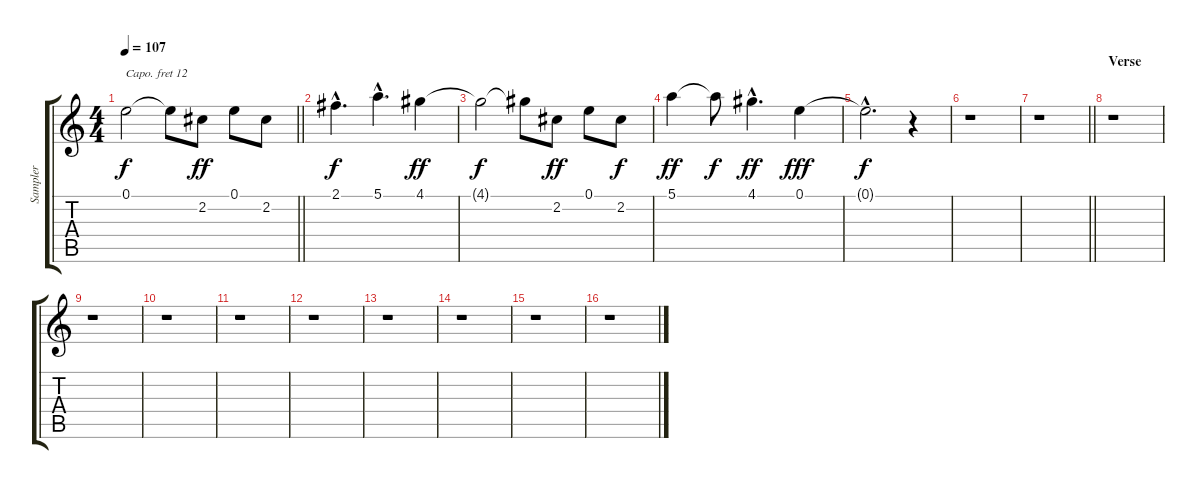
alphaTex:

\track ("Sampler" "Sampler") {instrument fx5brightness}
\staff {score tabs}
\capo 12
\tuning (E4 B3 G3 D3 A2 E2) {hide}
\ts (4 4)
\tempo 107
\clef g2
\barLineRight lightlight
\ks c
0.1{t}.2{dy f} 0.1{t}.8 2.2.8{dy ff} 0.1.8 2.2.8 |
2.1{hac}.4{d dy f} 5.1{hac}.4{d} 4.1.4{dy ff} |
4.1{t}.2{dy f} 4.1{t}.8 2.2.8{dy ff} 0.1.8 2.2.8{dy f} |
5.1.4{dy ff} 5.1{t}.8{dy f} 4.1{hac}.4{d dy ff} 0.1.4{dy fff} |
0.1{hac t}.2{d dy f} r.4 |
r.1{volume 0} |
\barLineRight lightlight
r.1 |
\section ("" "Verse")
r.1 |
r.1 |
r.1 |
r.1 |
r.1 |
r.1 |
r.1 |
r.1 |
r.1
